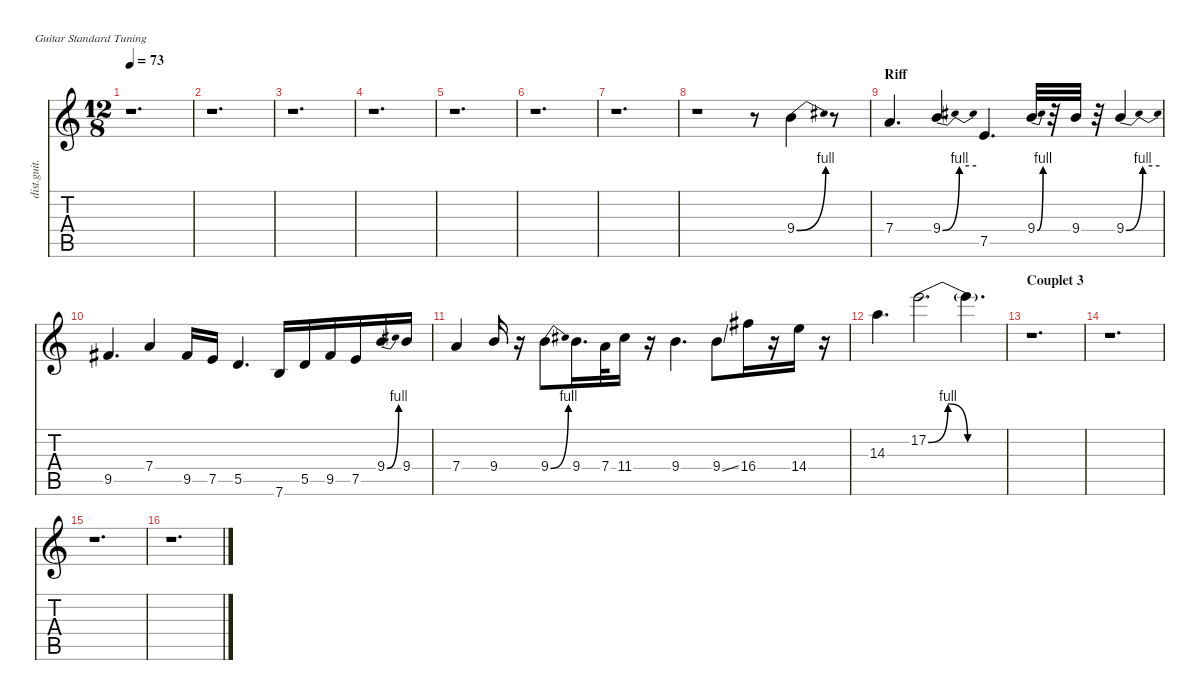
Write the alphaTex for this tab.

\defaultSystemsLayout 4
\hideDynamics
\bracketExtendMode nobrackets
\otherSystemsTrackNameOrientation horizontal
\track ("Guitar (lead)" "dist.guit.") {instrument distortionguitar}
\staff {score tabs}
\tuning (E4 B3 G3 D3 A2 E2)
\ts (12 8)
\tempo 73
\clef g2
\ks c
r.1{d dy mf beam Down} |
r.1{d beam Down} |
r.1{d beam Down} |
r.1{d beam Down} |
r.1{d beam Down} |
r.1{d beam Down} |
r.1{d beam Down} |
r.1{beam Down} r.8{beam Down} 9.4{be (bend 0 0 9.999999599999999 4)}.4{dy f beam Down} r.8{beam Down} |
\section ("" "Riff")
7.4.4{d beam Up} 9.4{be (bendrelease 0 0 4.999999799999999 4 45 4 28.999999199999998 0)}.4{d beam Up} 7.5.4{d beam Up} 9.4{be (bend 0 0 30 4)}.32{beam Up} r.32{beam Up} 9.4.32{beam Up} r.32{beam Up} 9.4{be (bendrelease 0 0 6 4 45.999998399999996 4 15.999999599999999 0)}.4{beam Up} |
9.5{acc #}.4{d beam Up} 7.4.4{beam Up} 9.5{acc #}.16{beam Up} 7.5.16{beam Up} 5.5.4{d beam Up} 7.6.16{beam Up} 5.5.16{beam Up} 9.5{acc #}.16{beam Up} 7.5.16{beam Up} 9.4{be (bend 0 0 30 4)}.16{beam Up} 9.4.16{beam Up} |
7.4.4{beam Up} 9.4.16{beam Up} r.16{beam Up} 9.4{be (bend 0 0 30 4)}.8{beam Down} 9.4.16{d beam Down} 7.4.32{beam Down} 11.4{acc #}.16{beam Down} r.16{beam Down} 9.4.4{d beam Down} 9.4{ss}.8{beam Down} 16.4{acc #}.16{beam Down} r.16{beam Down} 14.4.16{beam Down} r.16{beam Down} |
14.3.4{d beam Down} 17.2{be (bendrelease 0 0 30 4 30 4 60 0)}.2{d beam Down} 17.2{be (hold 0 0 60 0) t}.4{d beam Down} |
\section ("" "Couplet 3")
r.1{d beam Down} |
r.1{d beam Down} |
r.1{d beam Down} |
r.1{d beam Down}
